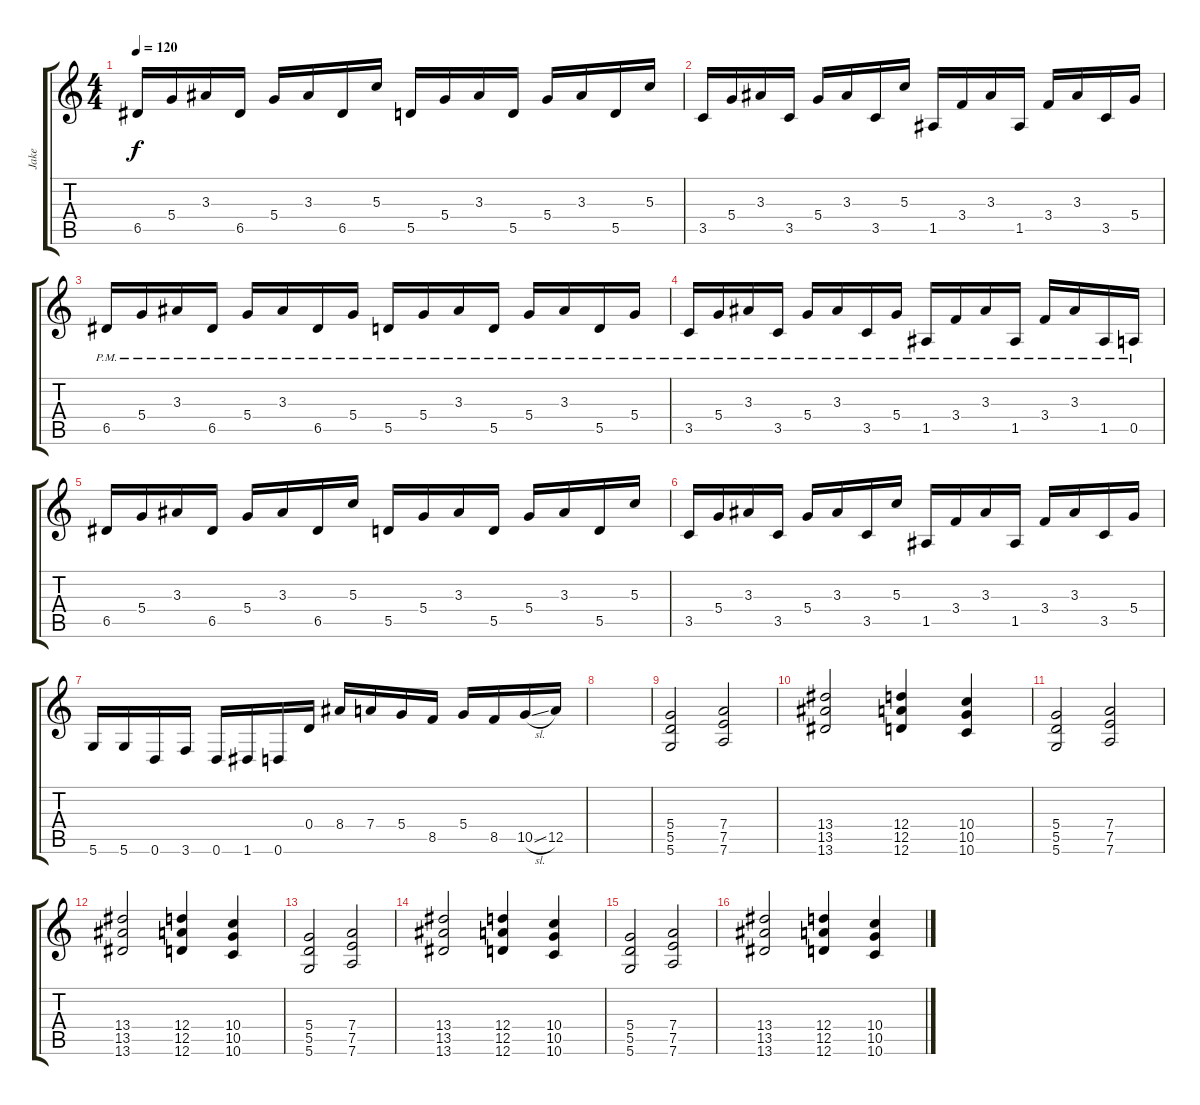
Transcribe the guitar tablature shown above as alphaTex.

\track ("Jake" "Jake") {instrument overdrivenguitar}
\staff {score tabs}
\tuning (E4 B3 G3 D3 A2 D2) {hide}
\ts (4 4)
\tempo 120
\clef g2
\ks c
6.5.16{dy f} 5.4.16 3.3.16 6.5.16 5.4.16 3.3.16 6.5.16 5.3.16 5.5.16 5.4.16 3.3.16 5.5.16 5.4.16 3.3.16 5.5.16 5.3.16 |
3.5.16 5.4.16 3.3.16 3.5.16 5.4.16 3.3.16 3.5.16 5.3.16 1.5.16 3.4.16 3.3.16 1.5.16 3.4.16 3.3.16 3.5.16 5.4.16 |
6.5{pm}.16 5.4{pm}.16 3.3{pm}.16 6.5{pm}.16 5.4{pm}.16 3.3{pm}.16 6.5{pm}.16 5.4{pm}.16 5.5{pm}.16 5.4{pm}.16 3.3{pm}.16 5.5{pm}.16 5.4{pm}.16 3.3{pm}.16 5.5{pm}.16 5.4{pm}.16 |
3.5{pm}.16 5.4{pm}.16 3.3{pm}.16 3.5{pm}.16 5.4{pm}.16 3.3{pm}.16 3.5{pm}.16 5.4{pm}.16 1.5{pm}.16 3.4{pm}.16 3.3{pm}.16 1.5{pm}.16 3.4{pm}.16 3.3{pm}.16 1.5{pm}.16 0.5{pm}.16 |
6.5.16 5.4.16 3.3.16 6.5.16 5.4.16 3.3.16 6.5.16 5.3.16 5.5.16 5.4.16 3.3.16 5.5.16 5.4.16 3.3.16 5.5.16 5.3.16 |
3.5.16 5.4.16 3.3.16 3.5.16 5.4.16 3.3.16 3.5.16 5.3.16 1.5.16 3.4.16 3.3.16 1.5.16 3.4.16 3.3.16 3.5.16 5.4.16 |
5.6.16 5.6.16 0.6.16 3.6.16 0.6.16 1.6.16 0.6.16 0.4.16 8.4.16 7.4.16 5.4.16 8.5.16 5.4.16 8.5.16 10.5{sl}.16 12.5.16 |
|
(5.4 5.5 5.6).2 (7.4 7.5 7.6).2 |
(13.4 13.5 13.6).2 (12.4 12.5 12.6).4 (10.4 10.5 10.6).4 |
(5.4 5.5 5.6).2 (7.4 7.5 7.6).2 |
(13.4 13.5 13.6).2 (12.4 12.5 12.6).4 (10.4 10.5 10.6).4 |
(5.4 5.5 5.6).2 (7.4 7.5 7.6).2 |
(13.4 13.5 13.6).2 (12.4 12.5 12.6).4 (10.4 10.5 10.6).4 |
(5.4 5.5 5.6).2 (7.4 7.5 7.6).2 |
(13.4 13.5 13.6).2 (12.4 12.5 12.6).4 (10.4 10.5 10.6).4
